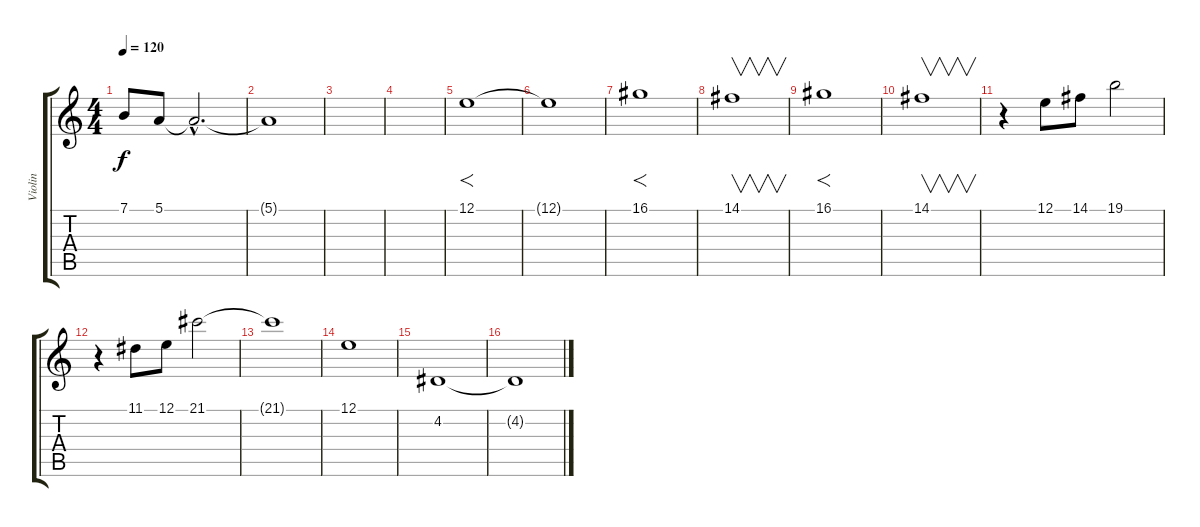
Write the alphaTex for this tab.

\track ("Violin" "Violin") {instrument violin}
\staff {score tabs}
\tuning (E4 B3 G3 D3 A2 E2) {hide}
\ts (4 4)
\tempo 120
\clef g2
\ks c
7.1.8{dy f} 5.1.8 5.1{hac t}.2{d} |
5.1{t}.1 |
|
|
12.1.1{f} |
12.1{t}.1 |
16.1.1{f} |
14.1.1{v} |
16.1.1{f} |
14.1.1{v} |
r.4 12.1.8 14.1.8 19.1.2 |
r.4 11.1.8 12.1.8 21.1.2 |
21.1{t}.1 |
12.1.1 |
4.2.1 |
4.2{t}.1
